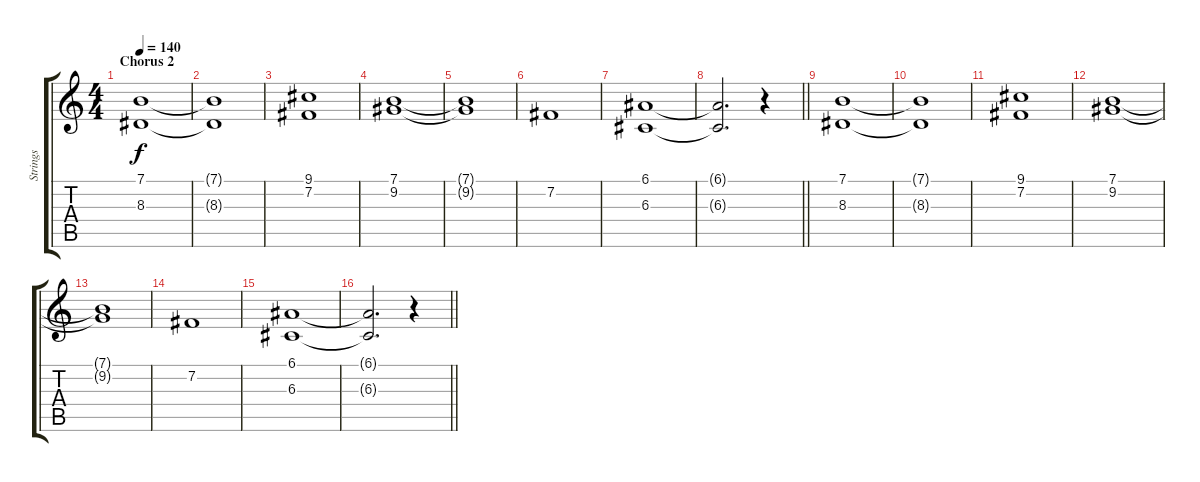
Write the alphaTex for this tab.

\track ("Strings" "Strings") {instrument pad2warm}
\staff {score tabs}
\tuning (E4 B3 G3 D3 A2 E2) {hide}
\ts (4 4)
\section ("" "Chorus 2")
\tempo 140
\clef g2
\ks c
(7.1 8.3).1{dy f} |
(7.1{t} 8.3{t}).1 |
(9.1 7.2).1 |
(7.1 9.2).1 |
(7.1{t} 9.2{t}).1 |
7.2.1 |
(6.1 6.3).1 |
\barLineRight lightlight
(6.1{t} 6.3{t}).2{d} r.4 |
(7.1 8.3).1 |
(7.1{t} 8.3{t}).1 |
(9.1 7.2).1 |
(7.1 9.2).1 |
(7.1{t} 9.2{t}).1 |
7.2.1 |
(6.1 6.3).1 |
\barLineRight lightlight
(6.1{t} 6.3{t}).2{d} r.4
